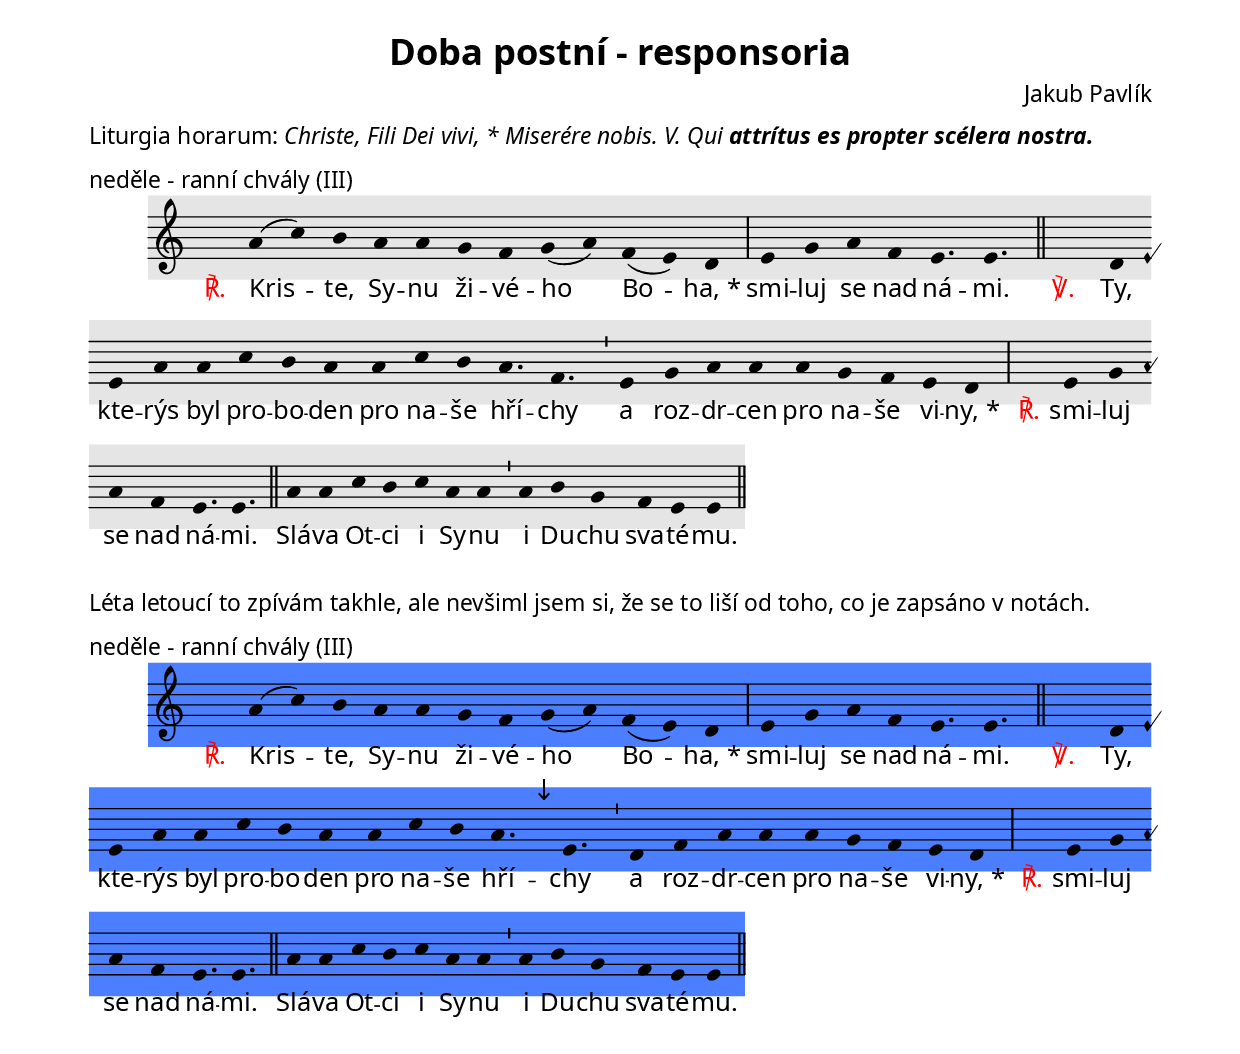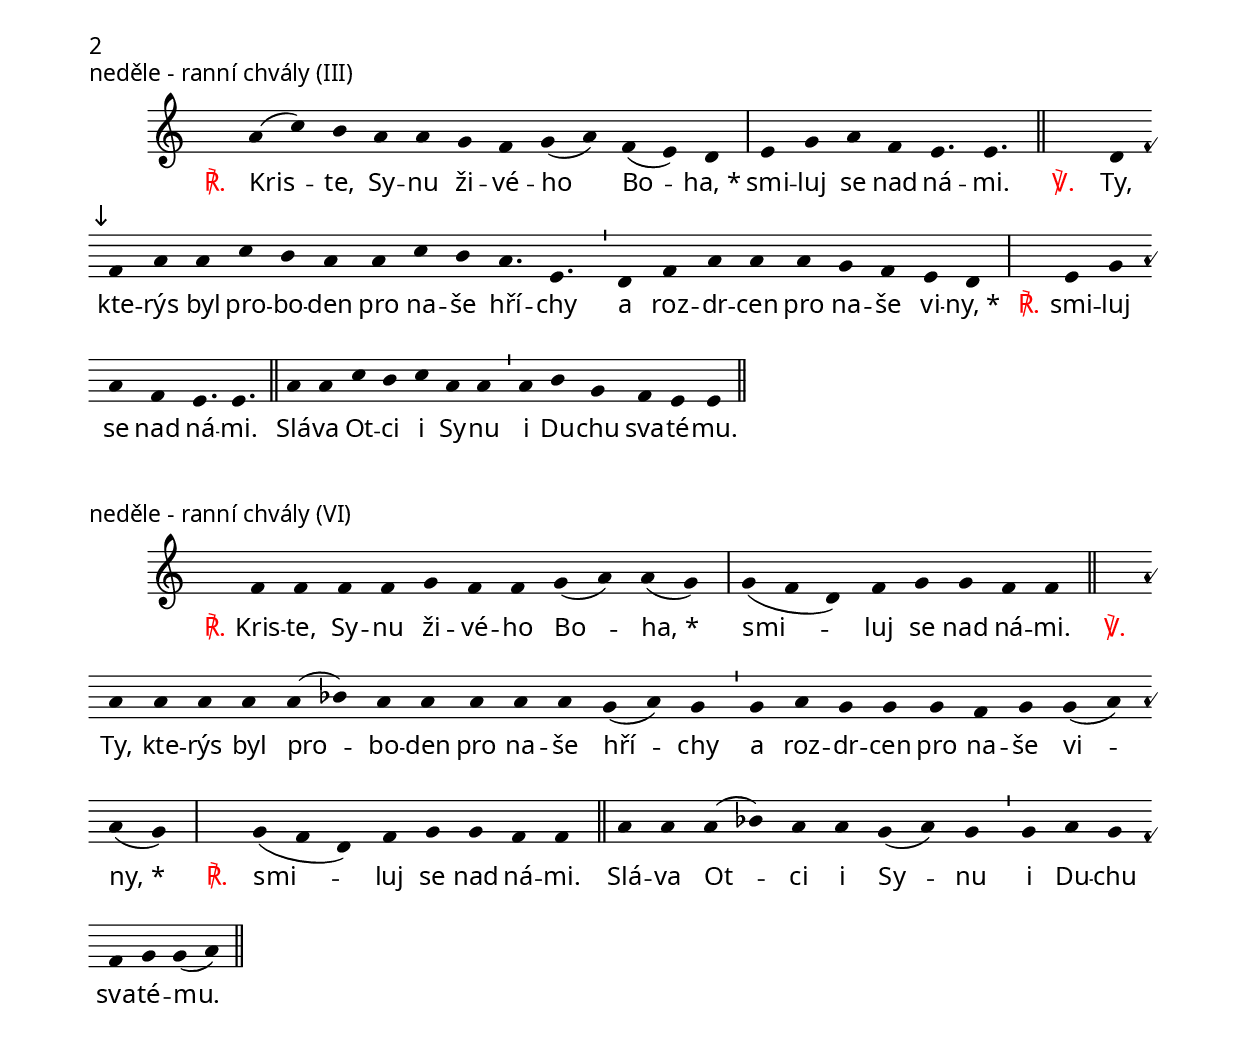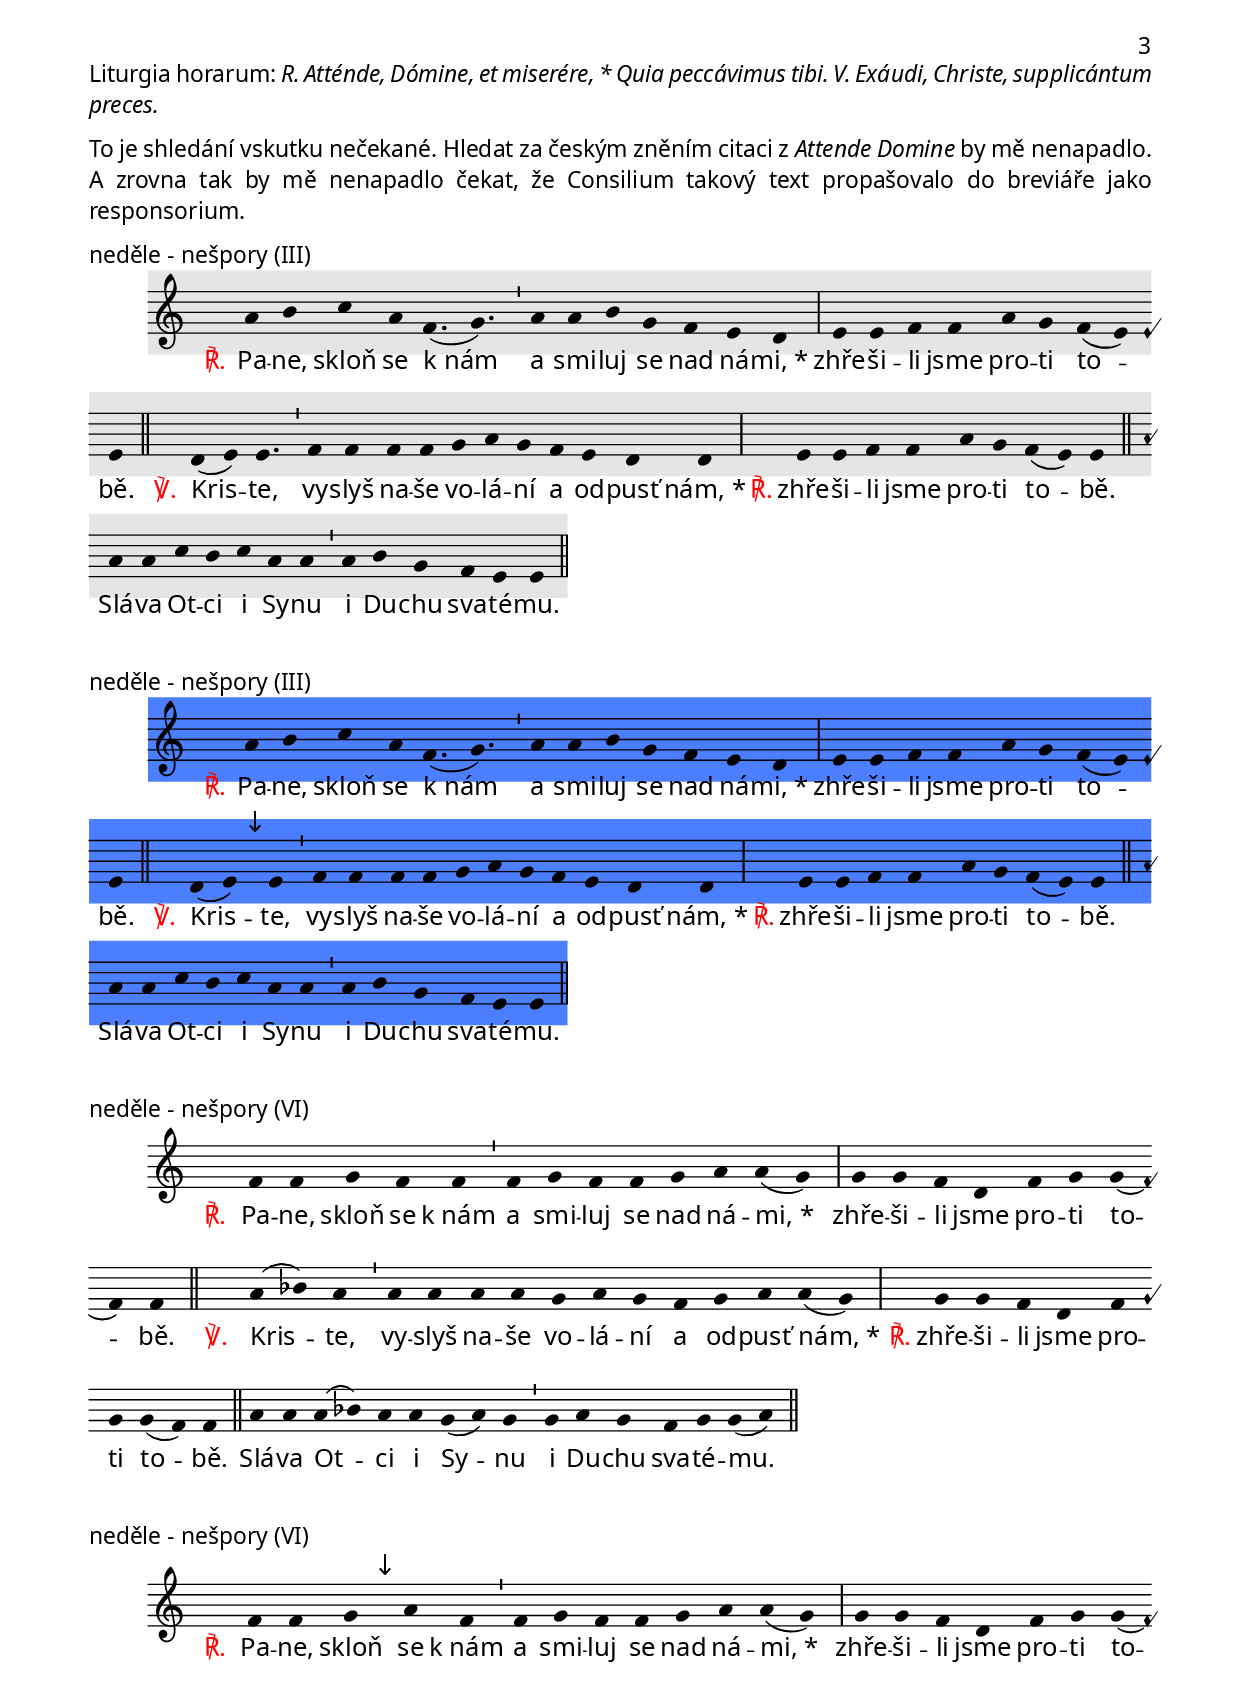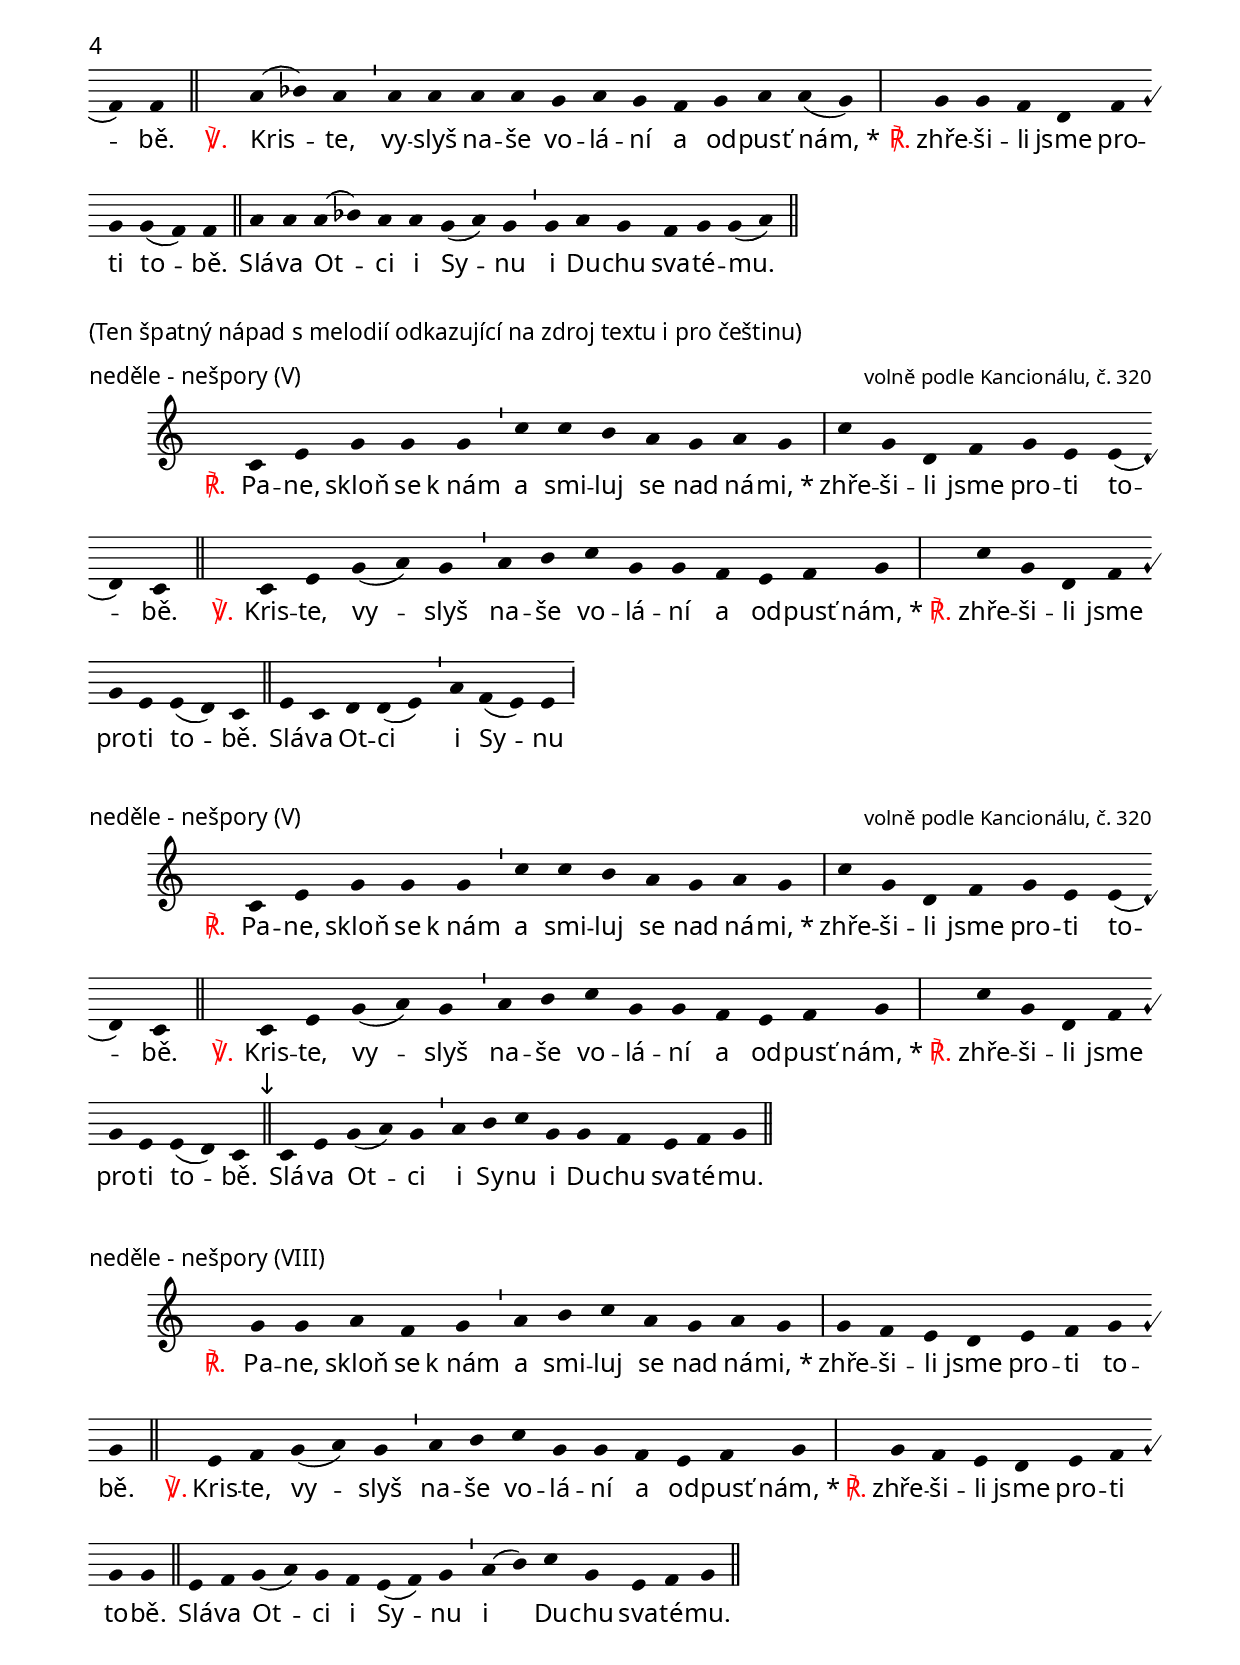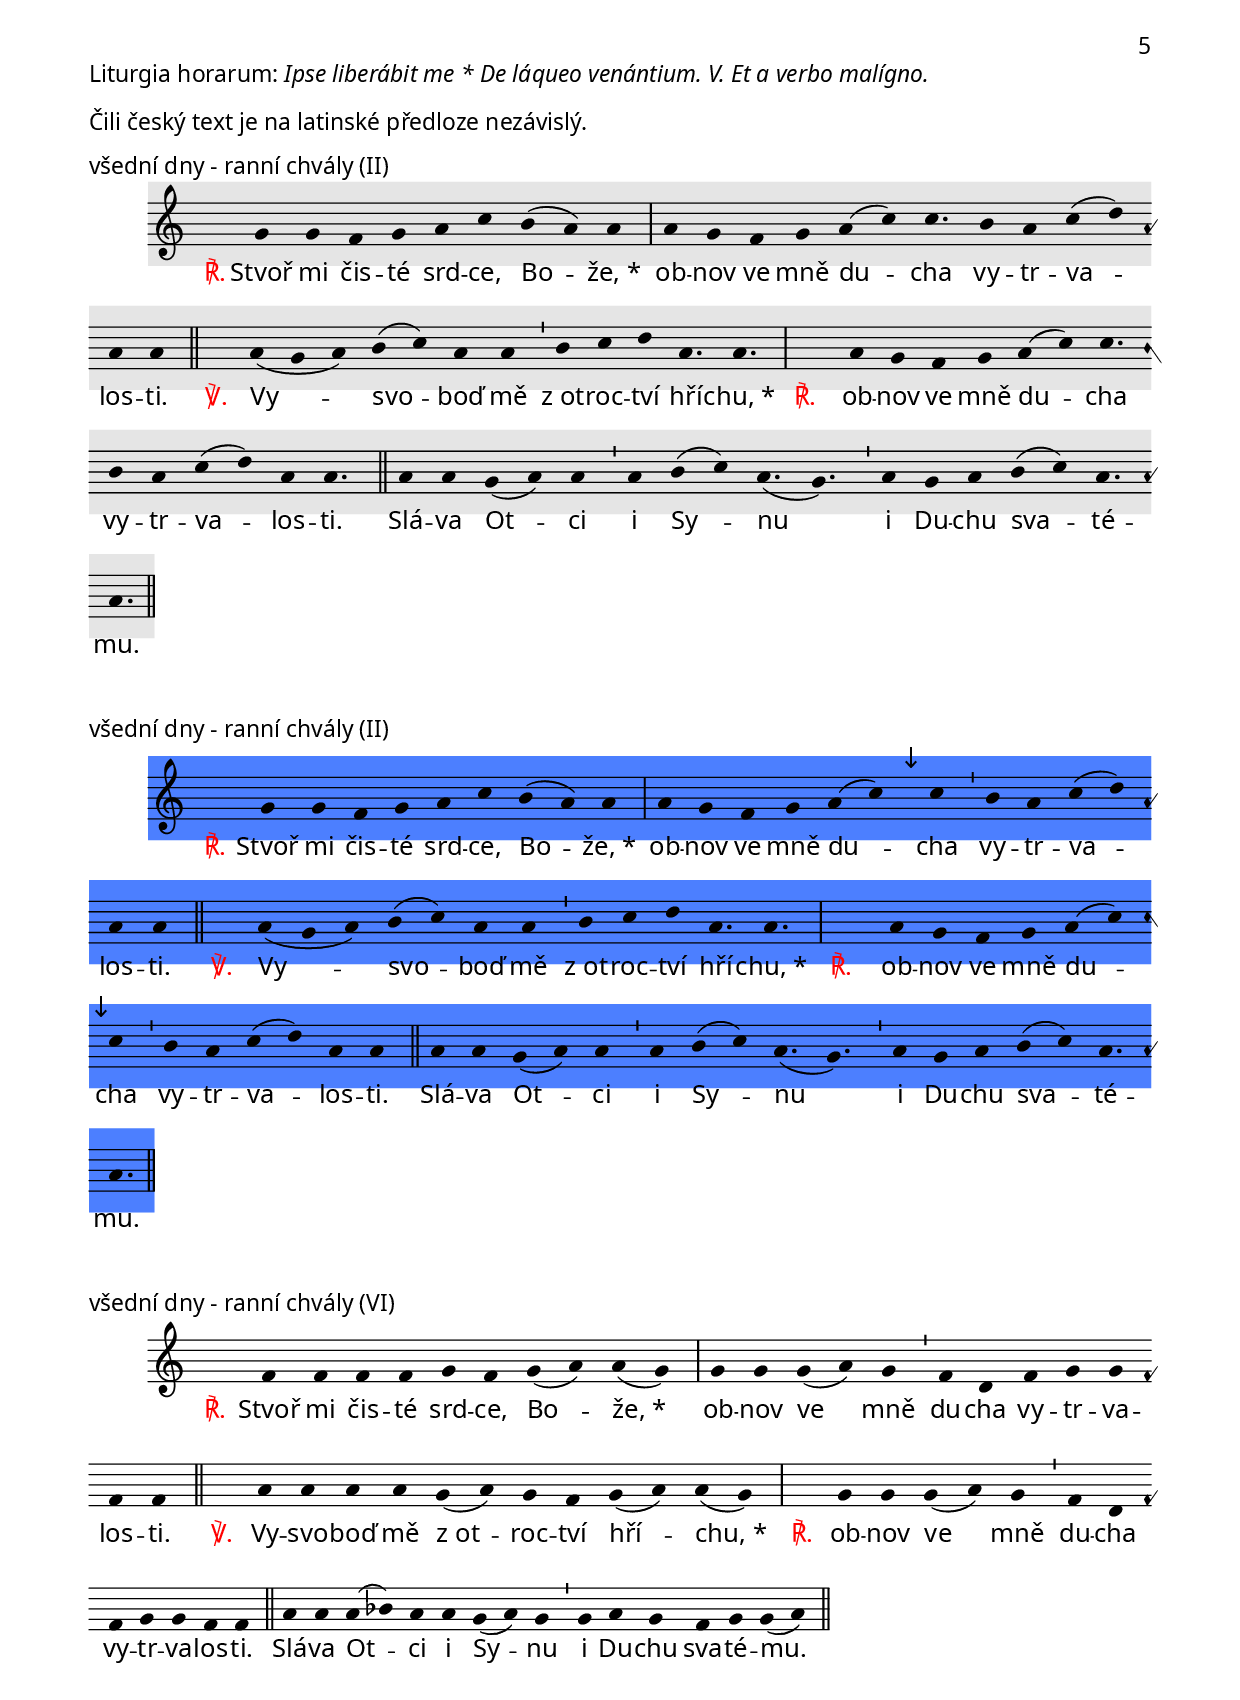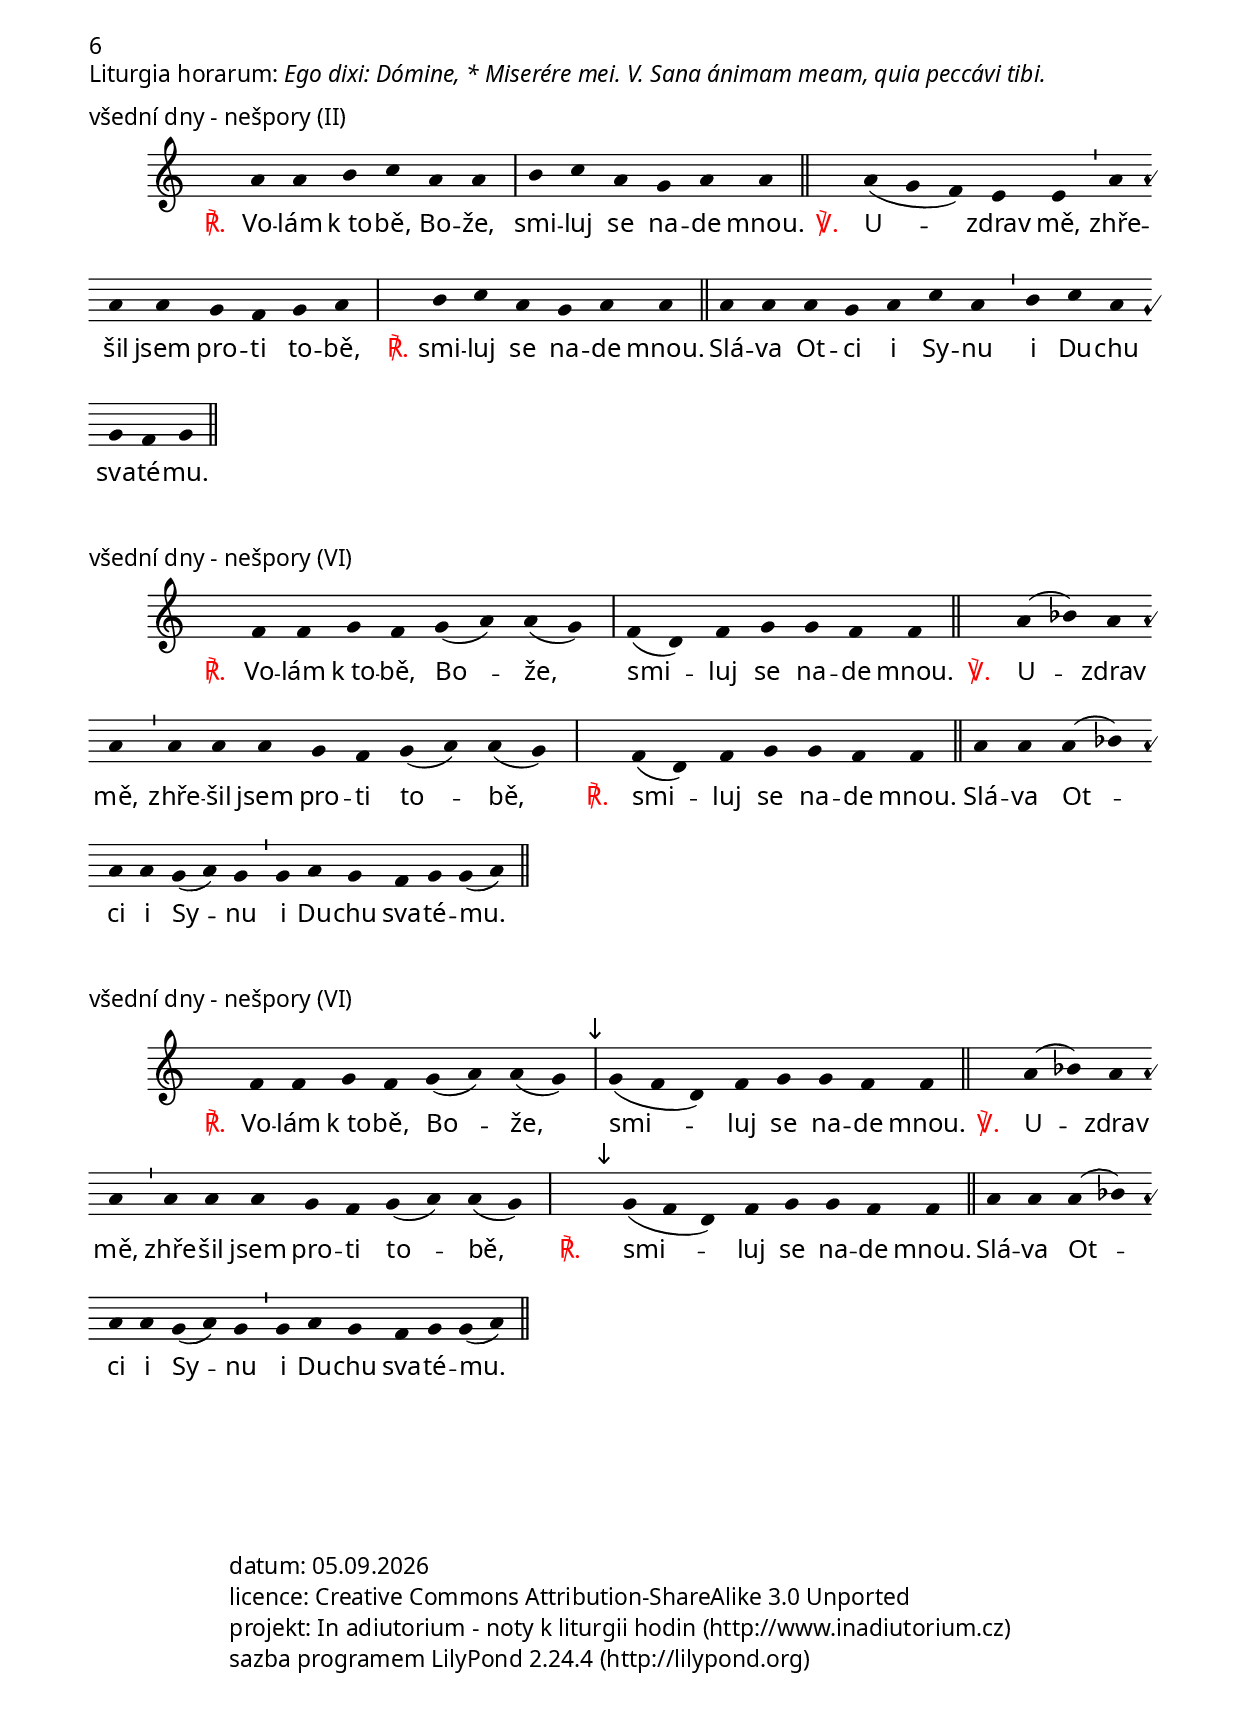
\version "2.12.3"

\header {
  title = "Doba postní - responsoria"
  composer = "Jakub Pavlík"
}

\include "spolecne.ly"
\include "dilyresponsorii.ly"

\paper {
  % neroztahovat noty na celou stranku, ale nechat misto dole:
  ragged-bottom = ##t
}

\markup\justify{
  Liturgia horarum:
  \italic{
    Christe, Fili Dei vivi, * Miserére nobis.
    V. Qui \bold{attrítus es propter scélera nostra.}
  }
}

\score {
  \relative c'' {
    \zvyraznovacSedy
    \choralniRezim

    \neviditelna a
    a4( c) b a a g f g( a) f( e) d \barMax
    e4 g a f e4. e \barFinalis

    \neviditelna d
    d4 e a a c b a a c b a4. f \barMin e4 g a a a g f e d \barMax
    \neviditelna e
    e4 g a f e4. e \barFinalis

    a4 a c b c a a \barMin
    a4 b g f e e \barFinalis
  }
  \addlyrics {
    \Response Kris -- te, Sy -- nu ži -- vé -- ho Bo -- ha,_*
    smi -- luj se nad ná -- mi.

    \Verse Ty, kte -- rýs byl pro -- bo -- den pro na -- še hří -- chy a roz -- dr -- cen pro na -- še vi -- ny,_*
    \Response smi -- luj se nad ná -- mi.

    \textRespDoxologie
  }
  \header {
    quid = "resp."
    modus = "III"
    titulus = "neděle - ranní chvály"
    piece = \markup\sestavTitulekRespII
    id = "ne-rch"
  }
}

\markup\justify{
  Léta letoucí to zpívám takhle, ale nevšiml jsem si,
  že se to liší od toho, co je zapsáno v notách.
}
\score {
  \relative c'' {
    \zvyraznovacModry
    \choralniRezim

    \neviditelna a
    a4( c) b a a g f g( a) f( e) d \barMax
    e4 g a f e4. e \barFinalis

    \neviditelna d
    d4 e a a c b a a c b a4. \mark\sipka e \barMin d4 f a a a g f e d \barMax
    \neviditelna e
    e4 g a f e4. e \barFinalis

    a4 a c b c a a \barMin
    a4 b g f e e \barFinalis
  }
  \addlyrics {
    \Response Kris -- te, Sy -- nu ži -- vé -- ho Bo -- ha,_*
    smi -- luj se nad ná -- mi.

    \Verse Ty, kte -- rýs byl pro -- bo -- den pro na -- še hří -- chy a roz -- dr -- cen pro na -- še vi -- ny,_*
    \Response smi -- luj se nad ná -- mi.

    \textRespDoxologie
  }
  \header {
    quid = "resp."
    modus = "III"
    titulus = "neděle - ranní chvály"
    piece = \markup\sestavTitulekRespII
    id = "ne-rch"
  }
}

\score {
  \relative c'' {
    \choralniRezim

    \neviditelna a
    a4( c) b a a g f g( a) f( e) d \barMax
    e4 g a f e4. e \barFinalis

    \neviditelna d
    d4 \mark\sipka f a a c b a a c b a4. e \barMin d4 f a a a g f e d \barMax
    \neviditelna e
    e4 g a f e4. e \barFinalis

    a4 a c b c a a \barMin
    a4 b g f e e \barFinalis
  }
  \addlyrics {
    \Response Kris -- te, Sy -- nu ži -- vé -- ho Bo -- ha,_*
    smi -- luj se nad ná -- mi.

    \Verse Ty, kte -- rýs byl pro -- bo -- den pro na -- še hří -- chy a roz -- dr -- cen pro na -- še vi -- ny,_*
    \Response smi -- luj se nad ná -- mi.

    \textRespDoxologie
  }
  \header {
    quid = "resp."
    modus = "III"
    titulus = "neděle - ranní chvály"
    piece = \markup\sestavTitulekRespII
    id = "ne-rch"
  }
}

\score {
  \relative c' {
      \choralniRezim

      % R
      \neviditelna f
      f4 f f f g f f g( a) a( g) \barMax
      g( f d) f g g f f \barFinalis
      % V
      \neviditelna f
      a4 a a a a( bes) a a a a a g( a) g \barMin
      g a g g g f g g( a) a( g) \barMax
      % R
      \neviditelna g
      g( f d) f g g f f \barFinalis
      % Slava
      \respVIdoxologie \barFinalis
    }
  \addlyrics {
    \Response Kris -- te, Sy -- nu ži -- vé -- ho Bo -- ha,_*
    smi -- luj se nad ná -- mi.
    \Verse Ty, kte -- rýs byl pro -- bo -- den pro na -- še hří -- chy
    a roz -- dr -- cen pro na -- še vi -- ny,_*
    \Response smi -- luj se nad ná -- mi.
    \textRespDoxologie
  }
  \header {
    quid = "resp."
    modus = "VI"
    titulus = "neděle - ranní chvály"
    piece = \markup\sestavTitulekRespII
    fial = "responsoria.ly#1ne-rch?jiny_vers"
    id = "ne-rch"
  }
}

\pageBreak

\markup\justify{
  Liturgia horarum:
  \italic{
    R. Atténde, Dómine, et miserére, * Quia peccávimus tibi.
    V. Exáudi, Christe, supplicántum preces.
  }
}
\markup\justify{
  To je shledání vskutku nečekané.
  Hledat za českým zněním citaci z \italic{Attende Domine}
  by mě nenapadlo.
  A zrovna tak by mě nenapadlo čekat, že Consilium takový text propašovalo
  do breviáře jako responsorium.
}

\score {
  \relative c'' {
    \zvyraznovacSedy
    \choralniRezim

    \neviditelna a
    a4 b c a f4.( g) \barMin a4 a b g f e d \barMax
    e4 e f f a g f( e) e \barFinalis

    \neviditelna d
    d4( e) e4. \barMin f4 f f f g a g f e d d \barMax
    \neviditelna e
    e4 e f f a g f( e) e \barFinalis \break

    a4 a c b c a a \barMin
    a4 b g f e e \barFinalis
  }
  \addlyrics {
    \Response Pa -- ne, skloň se k_nám a smi -- luj se nad ná -- mi,_*
    zhře -- ši -- li jsme pro -- ti to -- bě.

    \Verse Kris -- te, vy -- slyš na -- še vo -- lá -- ní a od -- pusť nám,_*
    \Response zhře -- ši -- li jsme pro -- ti to -- bě.

    \textRespDoxologie
  }
  \header {
    quid = "resp."
    modus = "III"
    titulus = "neděle - nešpory"
    piece = \markup\sestavTitulekRespII
    id = "ne-ne"
  }
}

\score {
  \relative c'' {
    \zvyraznovacModry
    \choralniRezim

    \neviditelna a
    a4 b c a f4.( g) \barMin a4 a b g f e d \barMax
    e4 e f f a g f( e) e \barFinalis

    \neviditelna d
    d4( e) \mark\sipka e \barMin f4 f f f g a g f e d d \barMax
    \neviditelna e
    e4 e f f a g f( e) e \barFinalis \break

    a4 a c b c a a \barMin
    a4 b g f e e \barFinalis
  }
  \addlyrics {
    \Response Pa -- ne, skloň se k_nám a smi -- luj se nad ná -- mi,_*
    zhře -- ši -- li jsme pro -- ti to -- bě.

    \Verse Kris -- te, vy -- slyš na -- še vo -- lá -- ní a od -- pusť nám,_*
    \Response zhře -- ši -- li jsme pro -- ti to -- bě.

    \textRespDoxologie
  }
  \header {
    quid = "resp."
    modus = "III"
    titulus = "neděle - nešpory"
    piece = \markup\sestavTitulekRespII
    id = "ne-ne"
  }
}

\score {
  \relative c' {
    \choralniRezim

    % R
    \neviditelna f
    f4 f g f f \barMin f g f f g a a( g) \barMax
    g g f d f g g( f) f \barFinalis
    % V
    \neviditelna a
    a( bes) a \barMin a a a a g a g f g a a( g) \barMax
    % R
    \neviditelna a
    g g f d f g g( f) f \barFinalis
    \respVIdoxologie \barFinalis
  }
  \addlyrics {
    \Response Pa -- ne, skloň se k_nám a smi -- luj se nad ná -- mi,_*
    zhře -- ši -- li jsme pro -- ti to -- bě.
    \Verse Kris -- te, vy -- slyš na -- še vo -- lá -- ní a od -- pusť nám,_*
    \Response zhře -- ši -- li jsme pro -- ti to -- bě.
    \textRespDoxologie
  }
  \header {
    quid = "resp."
    modus = "VI"
    titulus = "neděle - nešpory"
    piece = \markup\sestavTitulekRespII
    id = "ne-ne"
  }
}

\score {
  \relative c' {
    \choralniRezim

    % R
    \neviditelna f
    f4 f g \mark\sipka a f \barMin f g f f g a a( g) \barMax
    g g f d f g g( f) f \barFinalis
    % V
    \neviditelna a
    a( bes) a \barMin a a a a g a g f g a a( g) \barMax
    % R
    \neviditelna a
    g g f d f g g( f) f \barFinalis
    \respVIdoxologie \barFinalis
  }
  \addlyrics {
    \Response Pa -- ne, skloň se k_nám a smi -- luj se nad ná -- mi,_*
    zhře -- ši -- li jsme pro -- ti to -- bě.
    \Verse Kris -- te, vy -- slyš na -- še vo -- lá -- ní a od -- pusť nám,_*
    \Response zhře -- ši -- li jsme pro -- ti to -- bě.
    \textRespDoxologie
  }
  \header {
    quid = "resp."
    modus = "VI"
    titulus = "neděle - nešpory"
    piece = \markup\sestavTitulekRespII
    id = "ne-ne"
  }
}

\markup\justify{
  (Ten špatný nápad s melodií odkazující na zdroj textu
  i pro češtinu)
}
\score {
  \relative c' {
    \choralniRezim

    % R
    \neviditelna f
    c4 e g g g \barMin c c b a g a g \barMax
    c g d f g e e( d) c \barFinalis
    % V
    \neviditelna d
    c e g( a) g \barMin a b c g g f e f g \barMax
    % R
    \neviditelna g
    c g d f g e e( d) c \barFinalis
    e c d d( e) \barMin a f( e) e \barMaior
  }
  \addlyrics {
    \Response Pa -- ne, skloň se k_nám a smi -- luj se nad ná -- mi,_*
    zhře -- ši -- li jsme pro -- ti to -- bě.
    \Verse Kris -- te, vy -- slyš na -- še vo -- lá -- ní a od -- pusť nám,_*
    \Response zhře -- ši -- li jsme pro -- ti to -- bě.
    \textRespDoxologie
  }
  \header {
    fons_externus = "volně podle Kancionálu, č. 320"
    quid = "resp."
    modus = "V"
    titulus = "neděle - nešpory"
    piece = \markup\sestavTitulekRespII
    id = "ne-ne"
  }
}

\score {
  \relative c' {
    \choralniRezim

    % R
    \neviditelna f
    c4 e g g g \barMin c c b a g a g \barMax
    c g d f g e e( d) c \barFinalis
    % V
    \neviditelna d
    c e g( a) g \barMin a b c g g f e f g \barMax
    % R
    \neviditelna g
    c g d f g e e( d) c \barFinalis
    \mark\sipka c e g( a) g \barMin a b c g g f e f g \barFinalis
  }
  \addlyrics {
    \Response Pa -- ne, skloň se k_nám a smi -- luj se nad ná -- mi,_*
    zhře -- ši -- li jsme pro -- ti to -- bě.
    \Verse Kris -- te, vy -- slyš na -- še vo -- lá -- ní a od -- pusť nám,_*
    \Response zhře -- ši -- li jsme pro -- ti to -- bě.
    \textRespDoxologie
  }
  \header {
    fons_externus = "volně podle Kancionálu, č. 320"
    quid = "resp."
    modus = "V"
    titulus = "neděle - nešpory"
    piece = \markup\sestavTitulekRespII
    id = "ne-ne"
  }
}

\score {
  \relative c'' {
    \choralniRezim

    \neviditelna g
    g4 g a f g \barMin a b c a g a g \barMax
    g f e d e f g g \barFinalis

    \neviditelna g
    e f g( a) g \barMin a b c g g f e f g \barMax
    \neviditelna g
    g f e d e f g g \barFinalis

    e f g( a) g f e( f) g \barMin
    a( b) c g e f g \barFinalis
  }
  \addlyrics {
    \Response Pa -- ne, skloň se k_nám a smi -- luj se nad ná -- mi,_*
    zhře -- ši -- li jsme pro -- ti to -- bě.

    \Verse Kris -- te, vy -- slyš na -- še vo -- lá -- ní a od -- pusť nám,_*
    \Response zhře -- ši -- li jsme pro -- ti to -- bě.

    \textRespDoxologie
  }
  \header {
    quid = "resp."
    modus = "VIII"
    titulus = "neděle - nešpory"
    piece = \markup\sestavTitulekRespII
    id = "ne-ne"
  }
}

\pageBreak

\markup\justify{
  Liturgia horarum:
  \italic{
    Ipse liberábit me * De láqueo venántium.
    V. Et a verbo malígno.
  }
}
\markup{
  Čili český text je na latinské předloze nezávislý.
}

\score {
  \relative c'' {
    \zvyraznovacSedy
    \choralniRezim

    \neviditelna g
    g4 g f g a c b( a) a \barMax
    a4 g f g a( c) c4. b4 a c( d) a a \barFinalis

    \neviditelna  a
    a4( g a) b( c) a a \barMin b4 c d a4. a \barMax
    \neviditelna a
    a4 g f g a( c) c4. b4 a c( d) a a4. \barFinalis

    a4 a g( a) a \barMin a4 b( c) a4.( g) \barMin a4 g a b( c) a4. a \barFinalis
  }
  \addlyrics {
    \Response Stvoř mi čis -- té srd -- ce, Bo -- že,_*
    ob -- nov ve mně du -- cha vy -- tr -- va -- los -- ti.

    \Verse Vy -- svo -- boď mě z_ot -- roc -- tví hří -- chu,_*
    \Response ob -- nov ve mně du -- cha vy -- tr -- va -- los -- ti.

    \textRespDoxologie
  }
  \header {
    quid = "resp."
    modus = "II"
    titulus = "všední dny - ranní chvály"
    piece = \markup\sestavTitulekRespII
    id = "fe-rch"
  }
}

\score {
  \relative c'' {
    \zvyraznovacModry
    \choralniRezim

    \neviditelna g
    g4 g f g a c b( a) a \barMax
    a4 g f g a( c) \mark\sipka c \barMin b4 a c( d) a a \barFinalis

    \neviditelna  a
    a4( g a) b( c) a a \barMin b4 c d a4. a \barMax
    \neviditelna a
    a4 g f g a( c) \mark\sipka c \barMin b4 a c( d) a a \barFinalis

    a4 a g( a) a \barMin a4 b( c) a4.( g) \barMin a4 g a b( c) a4. a \barFinalis
  }
  \addlyrics {
    \Response Stvoř mi čis -- té srd -- ce, Bo -- že,_*
    ob -- nov ve mně du -- cha vy -- tr -- va -- los -- ti.

    \Verse Vy -- svo -- boď mě z_ot -- roc -- tví hří -- chu,_*
    \Response ob -- nov ve mně du -- cha vy -- tr -- va -- los -- ti.

    \textRespDoxologie
  }
  \header {
    quid = "resp."
    modus = "II"
    titulus = "všední dny - ranní chvály"
    piece = \markup\sestavTitulekRespII
    id = "fe-rch"
  }
}

\score {
  \relative c' {
    \choralniRezim

    % R
    \neviditelna f
    f4 f f f g f g( a) a( g) \barMax
    g g g( a) g \barMin f d f g g f f \barFinalis
    % V
    \neviditelna  a
    a4 a a a g( a) g f g( a) a( g) \barMax
    % R
    \neviditelna a
    g g g( a) g \barMin f d f g g f f \barFinalis
    \respVIdoxologie \barFinalis
  }
  \addlyrics {
    \Response Stvoř mi čis -- té srd -- ce, Bo -- že,_*
    ob -- nov ve mně du -- cha vy -- tr -- va -- los -- ti.
    \Verse Vy -- svo -- boď mě z_ot -- roc -- tví hří -- chu,_*
    \Response ob -- nov ve mně du -- cha vy -- tr -- va -- los -- ti.
    \textRespDoxologie
  }
  \header {
    quid = "resp."
    modus = "VI"
    titulus = "všední dny - ranní chvály"
    piece = \markup\sestavTitulekRespII
    id = "fe-rch"
  }
}

\pageBreak

\markup\justify{
  Liturgia horarum:
  \italic{
    Ego dixi: Dómine, * Miserére mei.
    V. Sana ánimam meam, quia peccávi tibi.
  }
}

\score {
  \relative c'' {
    \choralniRezim

    \neviditelna a
    a4 a b c a a \barMax
    b4 c a g a a \barFinalis

    \neviditelna a
    a4( g f) e e \barMin a4 a a g f g a \barMax
    \neviditelna b
    b4 c a g a a \barFinalis

    a4 a a g a c a \barMin b c a g f g \barFinalis
  }
  \addlyrics {
    \Response Vo -- lám k_to -- bě, Bo -- že,
    smi -- luj se na -- de mnou.

    \Verse U -- zdrav mě, zhře -- šil jsem pro -- ti to -- bě,
    \Response smi -- luj se na -- de mnou.

    \textRespDoxologie
  }
  \header {
    quid = "resp."
    modus = "II"
    titulus = "všední dny - nešpory"
    piece = \markup\sestavTitulekRespII
    id = "fe-ne"
  }
}

\score {
  \relative c' {
    \choralniRezim

    % R
    \neviditelna f
    f4 f g f g( a) a( g) \barMax
    f( d) f g g f f \barFinalis
    % V
    \neviditelna a
    a4( bes) a a \barMin a a a g f g( a) a( g) \barMax
    % R
    \neviditelna a
    f( d) f g g f f \barFinalis
    \respVIdoxologie \barFinalis
  }
  \addlyrics {
    \Response Vo -- lám k_to -- bě, Bo -- že,
    smi -- luj se na -- de mnou.
    \Verse U -- zdrav mě, zhře -- šil jsem pro -- ti to -- bě,
    \Response smi -- luj se na -- de mnou.
    \textRespDoxologie
  }
  \header {
    quid = "resp."
    modus = "VI"
    titulus = "všední dny - nešpory"
    piece = \markup\sestavTitulekRespII
    id = "fe-ne"
  }
}

\score {
  \relative c' {
    \choralniRezim

    % R
    \neviditelna f
    f4 f g f g( a) a( g) \barMax
    \mark\sipka g( f d) f g g f f \barFinalis
    % V
    \neviditelna a
    a4( bes) a a \barMin a a a g f g( a) a( g) \barMax
    % R
    \neviditelna a
    \mark\sipka g( f d) f g g f f \barFinalis
    \respVIdoxologie \barFinalis
  }
  \addlyrics {
    \Response Vo -- lám k_to -- bě, Bo -- že,
    smi -- luj se na -- de mnou.
    \Verse U -- zdrav mě, zhře -- šil jsem pro -- ti to -- bě,
    \Response smi -- luj se na -- de mnou.
    \textRespDoxologie
  }
  \header {
    quid = "resp."
    modus = "VI"
    titulus = "všední dny - nešpory"
    fial = "responsoria.ly#1st-ne?cast=2"
    piece = \markup\sestavTitulekRespII
    id = "fe-ne"
  }
}
